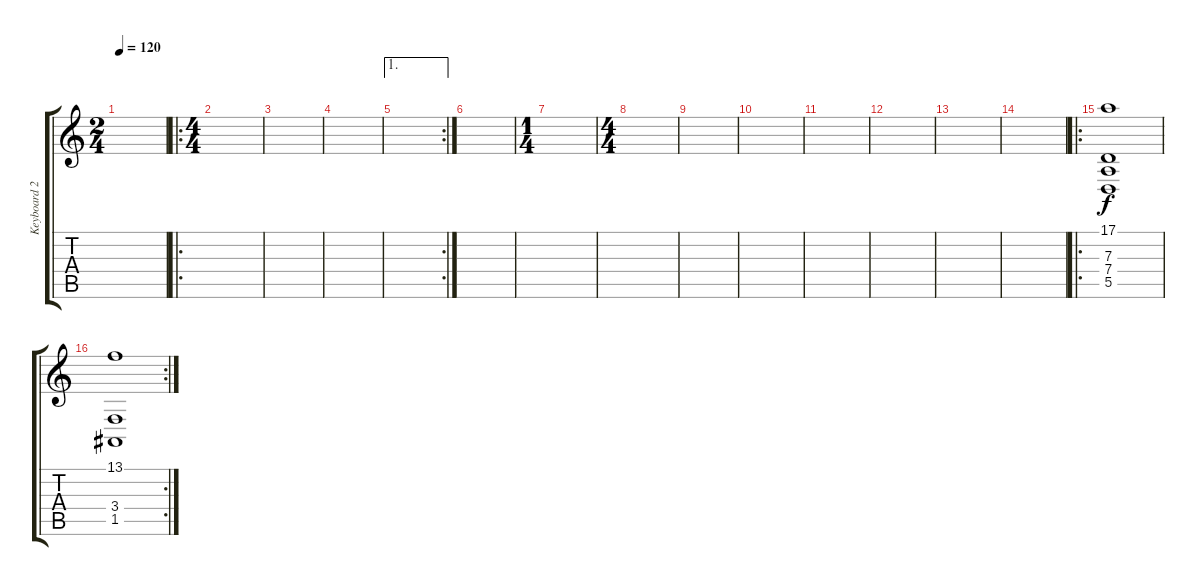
\track ("Keyboard 2" "Keyboard 2") {instrument synthstrings2}
\staff {score tabs}
\tuning (E4 B3 G3 D3 A2 E2) {hide}
\ts (2 4)
\tempo 120
\clef g2
\ks c
|
\ro
\ts (4 4)
|
|
|
\ae 1
\rc 2
|
|
\ts (1 4)
|
\ts (4 4)
|
|
|
|
|
|
|
\ro
(17.1 7.3 7.4 5.5).1 |
\rc 2
(13.1 3.4 1.5).1
